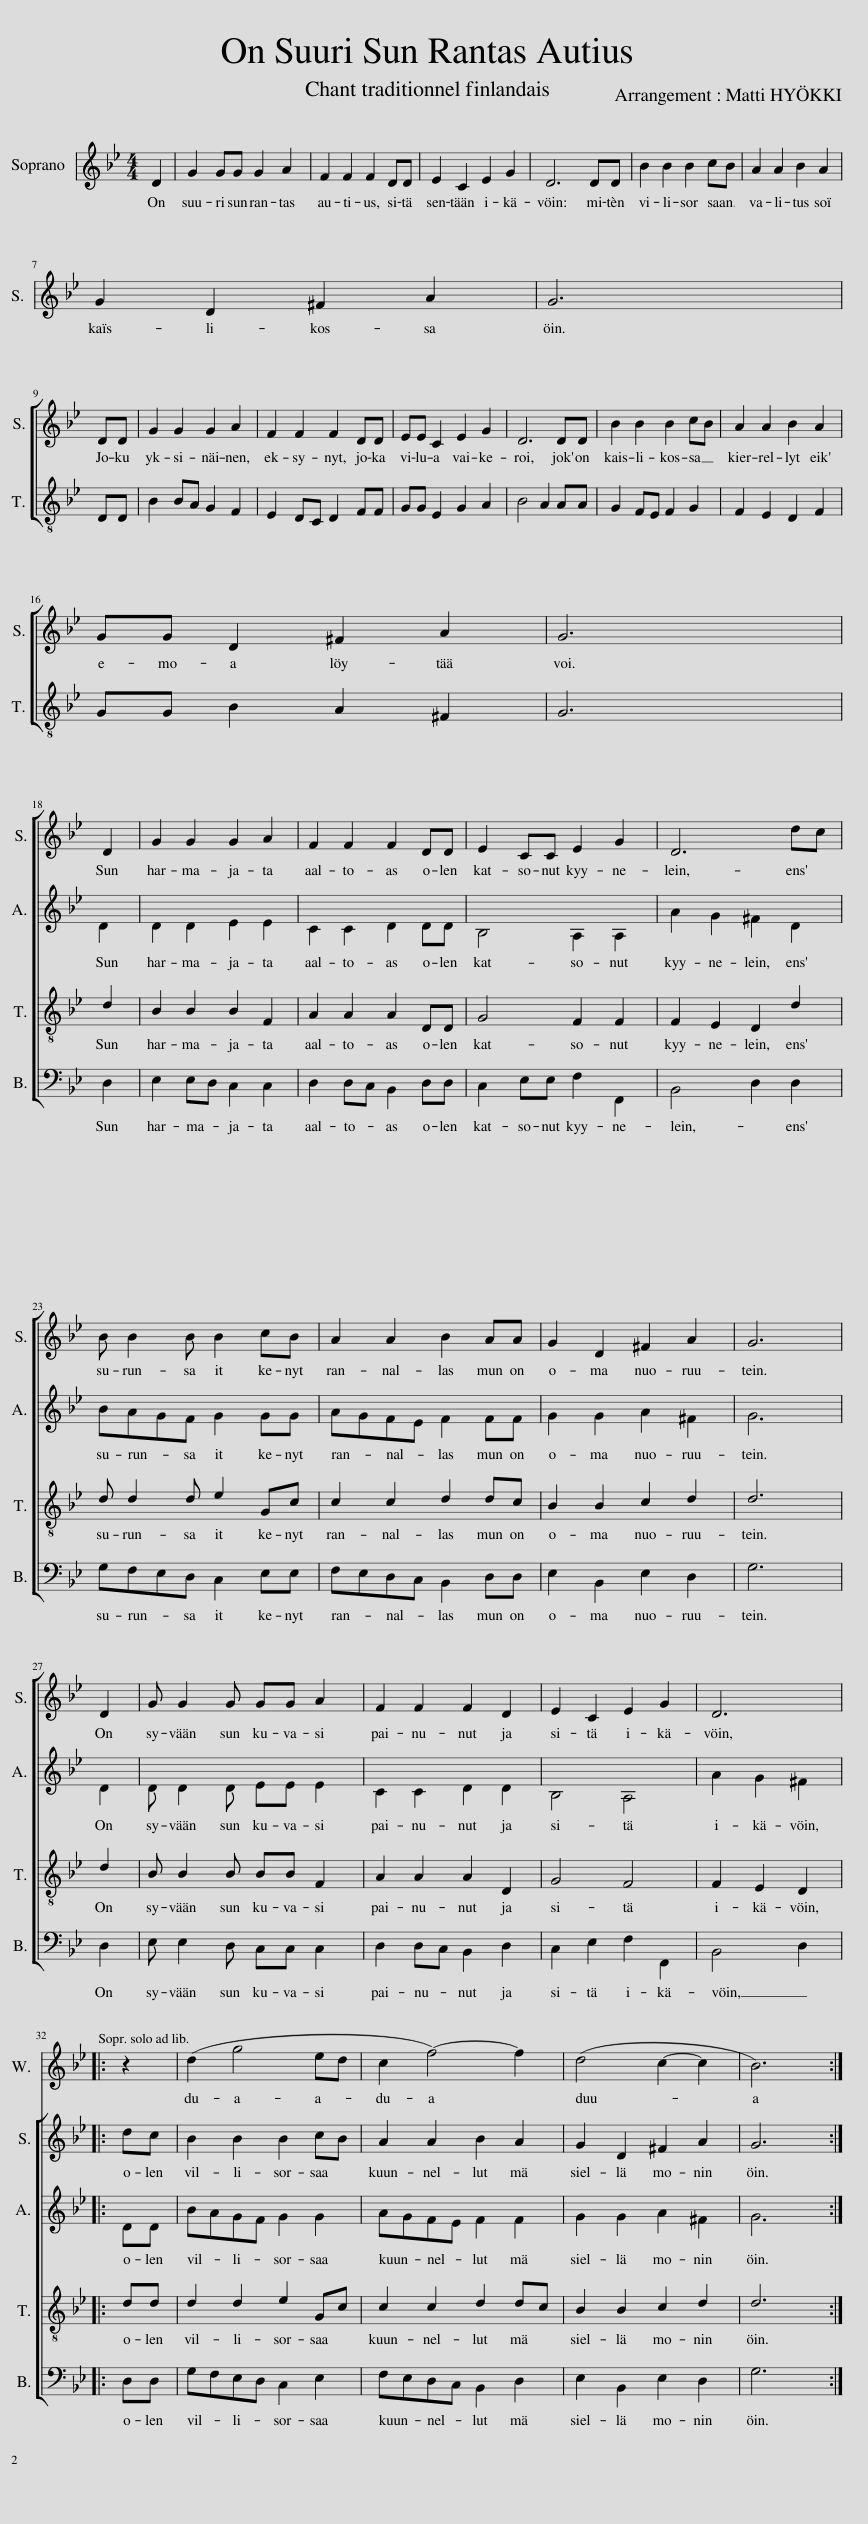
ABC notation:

X:1
%%score 1 [ 2 3 ( 4 5 ) 6 ]
L:1/8
M:4/4
I:linebreak $
K:Bb
V:1 treble
V:2 treble
V:3 treble
V:4 treble-8
V:5 treble-8
V:6 bass
V:1
 z2 | z8 | z8 | z8 | z8 | %5
 z8 | z8 |$ z8 | z4 z2 |$ z2 | %10
 z8 | z8 | z8 | z8 | z8 | %15
 z8 |$ z8 | z4 z2 |$ z2 | z8 | %20
 z8 | z8 | z8 |$ z8 | z8 | %25
 z8 | z4 z2 |$ z2 | z8 | z8 | %30
 z8 | z4 z2 |:$ z2 | (d2 g4 ed | c2 f4-) f2 | %35
 (d4 c2- c2 | B6) :| %37
V:2
 D2 | G2 GG G2 A2 | F2 F2 F2 DD | E2 C2 E2 G2 | D6 DD | %5
 B2 B2 B2 cB | A2 A2 B2 A2 |$ G2 D2 ^F2 A2 | G6 |$ DD | %10
 G2 G2 G2 A2 | F2 F2 F2 DD | EE C2 E2 G2 | D6 DD | B2 B2 B2 cB | %15
 A2 A2 B2 A2 |$ GG D2 ^F2 A2 | G6 |$ D2 | G2 G2 G2 A2 | %20
 F2 F2 F2 DD | E2 CC E2 G2 | D6 dc |$ B B2 B B2 cB | A2 A2 B2 AA | %25
 G2 D2 ^F2 A2 | G6 |$ D2 | G G2 G GG A2 | F2 F2 F2 D2 | %30
 E2 C2 E2 G2 | D6 |:$ dc | B2 B2 B2 cB | A2 A2 B2 A2 | %35
 G2 D2 ^F2 A2 | G6 :| %37
V:3
 x2 | x8 | x8 | x8 | x8 | %5
 x8 | x8 |$ x8 | x6 |$ x2 | %10
 x8 | x8 | x8 | x8 | x8 | %15
 x8 |$ x8 | x6 |$ D2 | D2 D2 E2 E2 | %20
 C2 C2 D2 DD | B,4 A,2 A,2 | A2 G2 ^F2 D2 |$ BAGF G2 GG | AGFE F2 FF | %25
 G2 G2 A2 ^F2 | G6 |$ D2 | D D2 D EE E2 | C2 C2 D2 D2 | %30
 B,4 A,4 | A2 G2 ^F2 |:$ DD | BAGF G2 G2 | AGFE F2 F2 | %35
 G2 G2 A2 ^F2 | G6 :| %37
V:4
 z2 | z8 | z8 | z8 | z8 | %5
 z8 | z8 |$ z8 | z4 z2 |$ DD | %10
 B2 BA G2 F2 | E2 DC D2 FF | GG E2 G2 A2 | B4 A2 AA | G2 FE F2 G2 | %15
 F2 E2 D2 F2 |$ GG B2 A2 ^F2 | G6 |$ x2 | x8 | %20
 x8 | x8 | x8 |$ x8 | x8 | %25
 x8 | x4 x2 |$ x2 | x8 | x8 | %30
 x8 | x4 x2 |:$ x2 | x8 | x8 | %35
 x8 | x4 x2 :| %37
V:5
 x2 | x8 | x8 | x8 | x8 | %5
 x8 | x8 |$ x8 | x6 |$ x2 | %10
 x8 | x8 | x8 | x8 | x8 | %15
 x8 |$ x8 | x6 |$ d2 | B2 B2 B2 F2 | %20
 A2 A2 A2 DD | G4 F2 F2 | F2 E2 D2 d2 |$ d d2 d e2 Gc | c2 c2 d2 dc | %25
 B2 B2 c2 d2 | d6 |$ d2 | B B2 B BB F2 | A2 A2 A2 D2 | %30
 G4 F4 | F2 E2 D2 |:$ dd | d2 d2 e2 Gc | c2 c2 d2 dc | %35
 B2 B2 c2 d2 | d6 :| %37
V:6
 x2 | x8 | x8 | x8 | x8 | %5
 x8 | x8 |$ x8 | x6 |$ x2 | %10
 x8 | x8 | x8 | x8 | x8 | %15
 x8 |$ x8 | x6 |$ D,2 | E,2 E,D, C,2 C,2 | %20
 D,2 D,C, B,,2 D,D, | C,2 E,E, F,2 F,,2 | B,,4 D,2 D,2 |$ G,F,E,D, C,2 E,E, | F,E,D,C, B,,2 D,D, | %25
 E,2 B,,2 E,2 D,2 | G,6 |$ D,2 | E, E,2 D, C,C, C,2 | D,2 D,C, B,,2 D,2 | %30
 C,2 E,2 F,2 F,,2 | B,,4 D,2 |:$ D,D, | G,F,E,D, C,2 E,2 | F,E,D,C, B,,2 D,2 | %35
 E,2 B,,2 E,2 D,2 | G,6 :| %37
